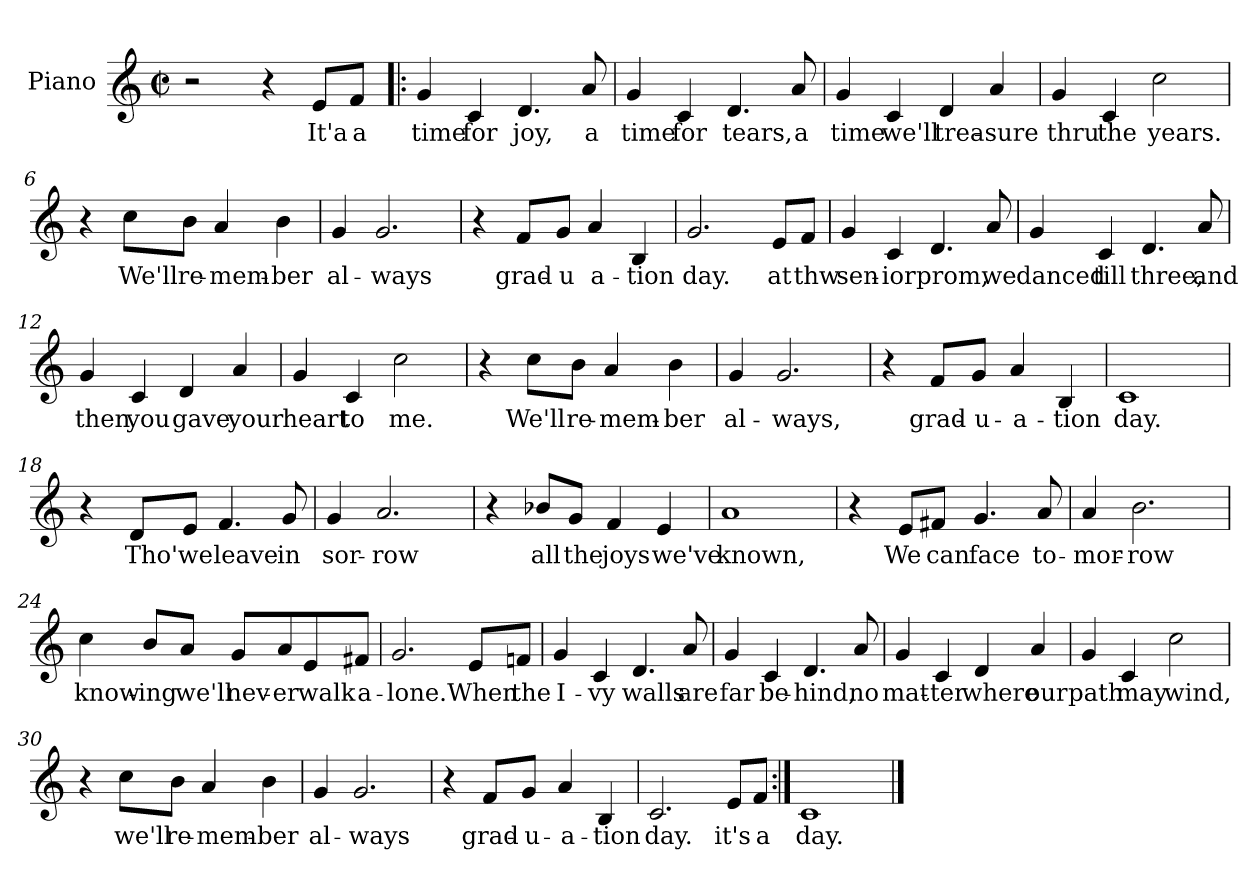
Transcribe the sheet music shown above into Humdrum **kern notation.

**kern	**text
*part1	*part1
*staff1	*staff1
*I"Piano	*
*I'Pno.	*
*clefG2	*
*k[]	*
*C:	*
*M2/2	*
*met(c|)	*
=1	=1
2r	.
4r	.
8e/L	It'a
8f/J	a
=2!|:	=2!|:
4g/	time
4c/	for
4.d/	joy,
8a/	a
=3	=3
4g/	time
4c/	for
4.d/	tears,
8a/	a
=4	=4
4g/	time
4c/	we'll
4d/	trea-
4a/	-sure
=5	=5
4g/	thru
4c/	the
2cc\	years.
!!LO:LB:g=z
=6	=6
4r	.
8cc\L	We'll
8b\J	re-
4a/	-mem-
4b\	-ber
=7	=7
4g/	al-
2.g/	-ways
=8	=8
4r	.
8f/L	grad-
8g/J	-u
4a/	a-
4B/	-tion
=9	=9
2.g/	day.
8e/L	at
8f/J	thw
!!LO:LB:g=z
=10	=10
4g/	sen-
4c/	-ior
4.d/	prom,
8a/	we
=11	=11
4g/	danced
4c/	till
4.d/	three,
8a/	and
=12	=12
4g/	then
4c/	you
4d/	gave
4a/	your
=13	=13
4g/	heart
4c/	to
2cc\	me.
!!LO:LB:g=z
=14	=14
4r	.
8cc\L	We'll
8b\J	re-
4a/	-mem-
4b\	-ber
=15	=15
4g/	al-
2.g/	-ways,
=16	=16
4r	.
8f/L	grad-
8g/J	-u-
4a/	-a-
4B/	-tion
=17	=17
1c	day.
=18	=18
4r	.
8d/L	Tho'
8e/J	we
4.f/	leave
8g/	in
!!LO:LB:g=z
=19	=19
4g/	sor-
2.a/	-row
=20	=20
4r	.
8b-X/L	all
8g/J	the
4f/	joys
4e/	we've
=21	=21
1a	known,
=22	=22
4r	.
8e/L	We
8f#X/J	can
4.g/	face
8a/	to-
!!LO:LB:g=z
=23	=23
4a/	-mor-
2.b\	-row
=24	=24
4cc\	know-
8b/L	-ing
8a/J	we'll
8g/L	nev-
8a/	-er
8e/	walk
8f#X/J	a-
=25	=25
2.g/	-lone.
8e/L	When
8fn/J	the
=26	=26
4g/	I-
4c/	-vy
4.d/	walls
8a/	are
!!LO:LB:g=z
=27	=27
4g/	far
4c/	be-
4.d/	-hind,
8a/	no
=28	=28
4g/	mat-
4c/	-ter
4d/	where
4a/	our
=29	=29
4g/	path
4c/	may
2cc\	wind,
=30	=30
4r	.
8cc\L	we'll
8b\J	re-
4a/	-mem-
4b\	-ber
!!LO:LB:g=z
=31	=31
4g/	al-
2.g/	-ways
=32	=32
4r	.
8f/L	grad-
8g/J	-u-
4a/	-a-
4B/	-tion
=33	=33
2.c/	day.
8e/L	it's
8f/J	a
=34:|!	=34:|!
1c	day.
==	==
*-	*-
